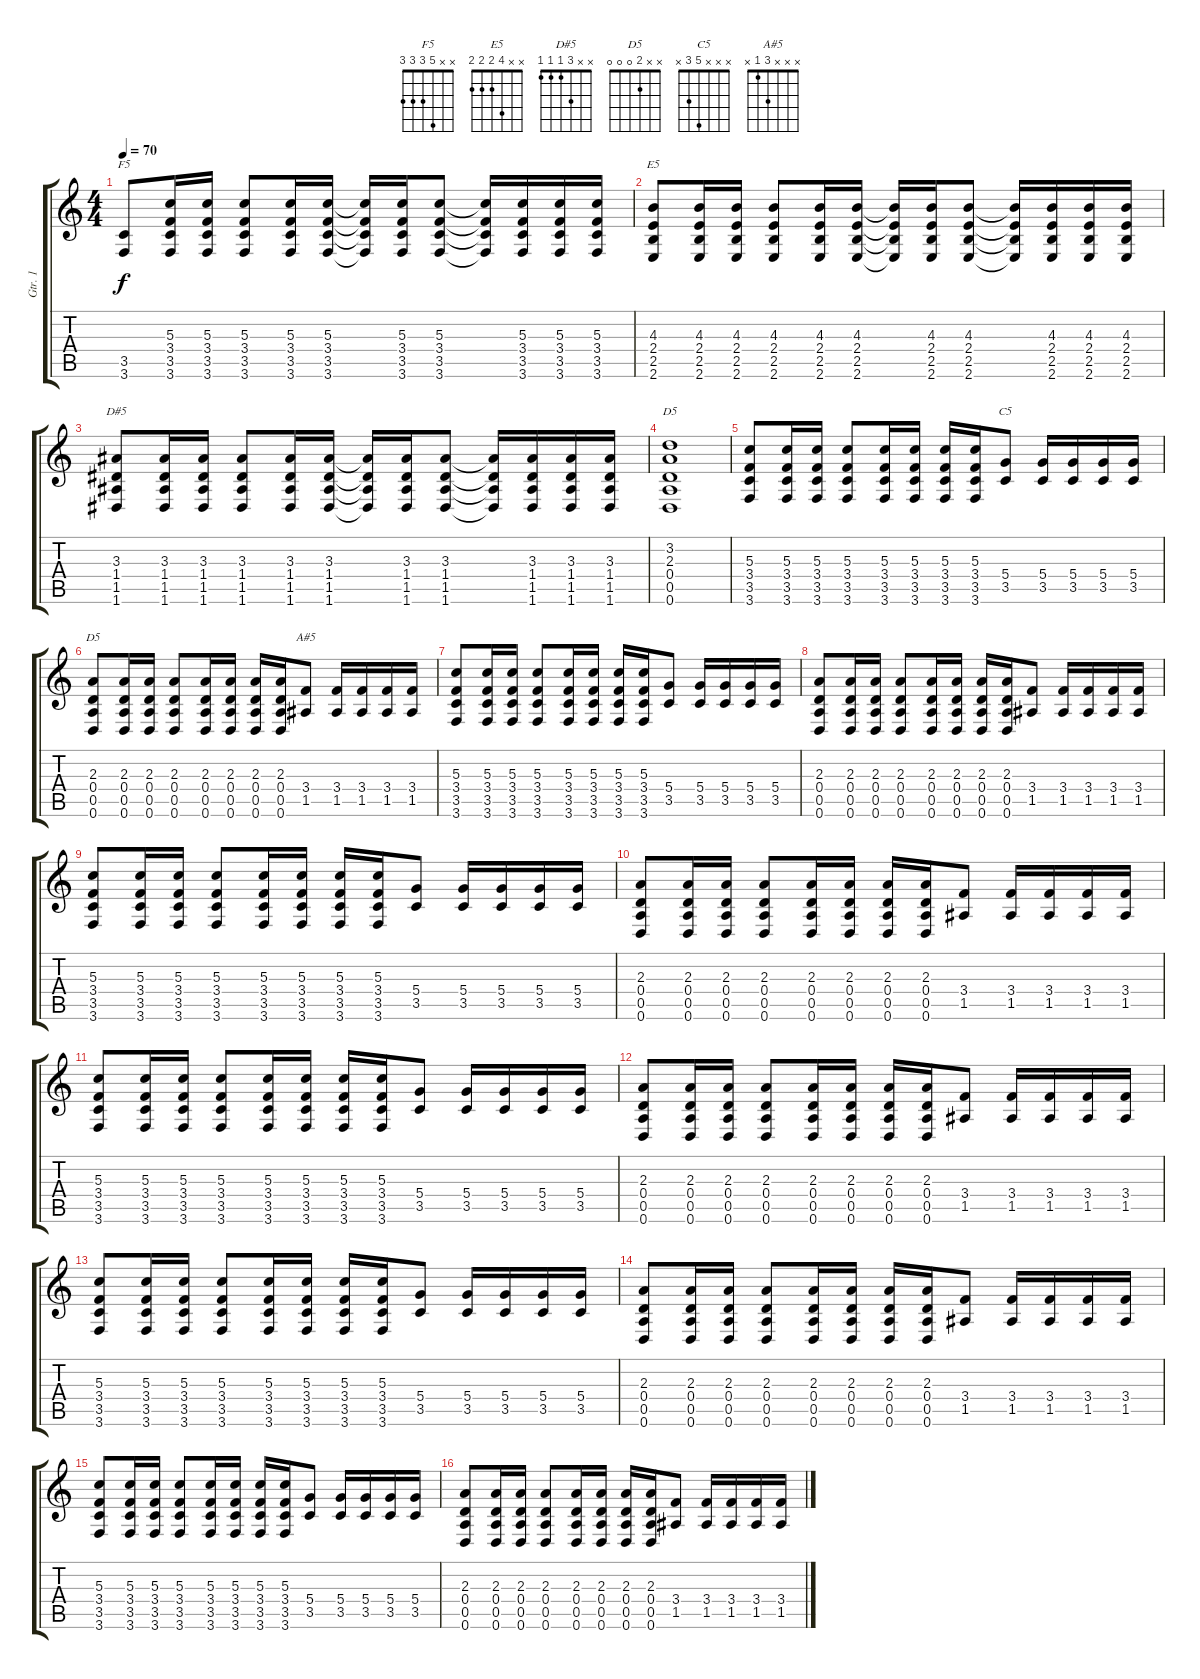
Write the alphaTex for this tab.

\track ("Gtr. 1" "Gtr. 1") {instrument electricguitarclean}
\staff {score tabs}
\tuning (E4 B3 G3 D3 A2 D2) {hide}
\chord ("F5" x x 5 3 3 3)
\chord ("E5" x x 4 2 2 2)
\chord ("D#5" x x 3 1 1 1)
\chord ("D5" x 3 2 0 0 0)
\chord ("C5" x x x 5 3 x)
\chord ("D5" x x 2 0 0 0)
\chord ("A#5" x x x 3 1 x)
\ts (4 4)
\tempo 70
\clef g2
\ks c
(3.5 3.6).8{ch "F5" dy f} (5.3 3.4 3.5 3.6).16 (5.3 3.4 3.5 3.6).16 (5.3 3.4 3.5 3.6).8 (5.3 3.4 3.5 3.6).16 (5.3 3.4 3.5 3.6).16 (5.3{t} 3.4{t} 3.5{t} 3.6{t}).16 (5.3 3.4 3.5 3.6).16 (5.3 3.4 3.5 3.6).8 (5.3{t} 3.4{t} 3.5{t} 3.6{t}).16 (5.3 3.4 3.5 3.6).16 (5.3 3.4 3.5 3.6).16 (5.3 3.4 3.5 3.6).16 |
(4.3 2.4 2.5 2.6).8{ch "E5"} (4.3 2.4 2.5 2.6).16 (4.3 2.4 2.5 2.6).16 (4.3 2.4 2.5 2.6).8 (4.3 2.4 2.5 2.6).16 (4.3 2.4 2.5 2.6).16 (4.3{t} 2.4{t} 2.5{t} 2.6{t}).16 (4.3 2.4 2.5 2.6).16 (4.3 2.4 2.5 2.6).8 (4.3{t} 2.4{t} 2.5{t} 2.6{t}).16 (4.3 2.4 2.5 2.6).16 (4.3 2.4 2.5 2.6).16 (4.3 2.4 2.5 2.6).16 |
(3.3 1.4 1.5 1.6).8{ch "D#5"} (3.3 1.4 1.5 1.6).16 (3.3 1.4 1.5 1.6).16 (3.3 1.4 1.5 1.6).8 (3.3 1.4 1.5 1.6).16 (3.3 1.4 1.5 1.6).16 (3.3{t} 1.4{t} 1.5{t} 1.6{t}).16 (3.3 1.4 1.5 1.6).16 (3.3 1.4 1.5 1.6).8 (3.3{t} 1.4{t} 1.5{t} 1.6{t}).16 (3.3 1.4 1.5 1.6).16 (3.3 1.4 1.5 1.6).16 (3.3 1.4 1.5 1.6).16 |
(3.2 2.3 0.4 0.5 0.6).1{ch "D5"} |
(5.3 3.4 3.5 3.6).8{volume 5} (5.3 3.4 3.5 3.6).16 (5.3 3.4 3.5 3.6).16 (5.3 3.4 3.5 3.6).8 (5.3 3.4 3.5 3.6).16 (5.3 3.4 3.5 3.6).16 (5.3 3.4 3.5 3.6).16 (5.3 3.4 3.5 3.6).16 (5.4 3.5).8{ch "C5"} (5.4 3.5).16 (5.4 3.5).16 (5.4 3.5).16 (5.4 3.5).16 |
(2.3 0.4 0.5 0.6).8{ch "D5"} (2.3 0.4 0.5 0.6).16 (2.3 0.4 0.5 0.6).16 (2.3 0.4 0.5 0.6).8 (2.3 0.4 0.5 0.6).16 (2.3 0.4 0.5 0.6).16 (2.3 0.4 0.5 0.6).16 (2.3 0.4 0.5 0.6).16 (3.4 1.5).8{ch "A#5"} (3.4 1.5).16 (3.4 1.5).16 (3.4 1.5).16 (3.4 1.5).16 |
(5.3 3.4 3.5 3.6).8 (5.3 3.4 3.5 3.6).16 (5.3 3.4 3.5 3.6).16 (5.3 3.4 3.5 3.6).8 (5.3 3.4 3.5 3.6).16 (5.3 3.4 3.5 3.6).16 (5.3 3.4 3.5 3.6).16 (5.3 3.4 3.5 3.6).16 (5.4 3.5).8 (5.4 3.5).16 (5.4 3.5).16 (5.4 3.5).16 (5.4 3.5).16 |
(2.3 0.4 0.5 0.6).8 (2.3 0.4 0.5 0.6).16 (2.3 0.4 0.5 0.6).16 (2.3 0.4 0.5 0.6).8 (2.3 0.4 0.5 0.6).16 (2.3 0.4 0.5 0.6).16 (2.3 0.4 0.5 0.6).16 (2.3 0.4 0.5 0.6).16 (3.4 1.5).8 (3.4 1.5).16 (3.4 1.5).16 (3.4 1.5).16 (3.4 1.5).16 |
(5.3 3.4 3.5 3.6).8 (5.3 3.4 3.5 3.6).16 (5.3 3.4 3.5 3.6).16 (5.3 3.4 3.5 3.6).8 (5.3 3.4 3.5 3.6).16 (5.3 3.4 3.5 3.6).16 (5.3 3.4 3.5 3.6).16 (5.3 3.4 3.5 3.6).16 (5.4 3.5).8 (5.4 3.5).16 (5.4 3.5).16 (5.4 3.5).16 (5.4 3.5).16 |
(2.3 0.4 0.5 0.6).8 (2.3 0.4 0.5 0.6).16 (2.3 0.4 0.5 0.6).16 (2.3 0.4 0.5 0.6).8 (2.3 0.4 0.5 0.6).16 (2.3 0.4 0.5 0.6).16 (2.3 0.4 0.5 0.6).16 (2.3 0.4 0.5 0.6).16 (3.4 1.5).8{volume 11 instrument distortionguitar} (3.4 1.5).16 (3.4 1.5).16 (3.4 1.5).16 (3.4 1.5).16 |
(5.3 3.4 3.5 3.6).8 (5.3 3.4 3.5 3.6).16 (5.3 3.4 3.5 3.6).16 (5.3 3.4 3.5 3.6).8 (5.3 3.4 3.5 3.6).16 (5.3 3.4 3.5 3.6).16 (5.3 3.4 3.5 3.6).16 (5.3 3.4 3.5 3.6).16 (5.4 3.5).8 (5.4 3.5).16 (5.4 3.5).16 (5.4 3.5).16 (5.4 3.5).16 |
(2.3 0.4 0.5 0.6).8 (2.3 0.4 0.5 0.6).16 (2.3 0.4 0.5 0.6).16 (2.3 0.4 0.5 0.6).8 (2.3 0.4 0.5 0.6).16 (2.3 0.4 0.5 0.6).16 (2.3 0.4 0.5 0.6).16 (2.3 0.4 0.5 0.6).16 (3.4 1.5).8 (3.4 1.5).16 (3.4 1.5).16 (3.4 1.5).16 (3.4 1.5).16 |
(5.3 3.4 3.5 3.6).8 (5.3 3.4 3.5 3.6).16 (5.3 3.4 3.5 3.6).16 (5.3 3.4 3.5 3.6).8 (5.3 3.4 3.5 3.6).16 (5.3 3.4 3.5 3.6).16 (5.3 3.4 3.5 3.6).16 (5.3 3.4 3.5 3.6).16 (5.4 3.5).8 (5.4 3.5).16 (5.4 3.5).16 (5.4 3.5).16 (5.4 3.5).16 |
(2.3 0.4 0.5 0.6).8 (2.3 0.4 0.5 0.6).16 (2.3 0.4 0.5 0.6).16 (2.3 0.4 0.5 0.6).8 (2.3 0.4 0.5 0.6).16 (2.3 0.4 0.5 0.6).16 (2.3 0.4 0.5 0.6).16 (2.3 0.4 0.5 0.6).16 (3.4 1.5).8 (3.4 1.5).16 (3.4 1.5).16 (3.4 1.5).16 (3.4 1.5).16 |
(5.3 3.4 3.5 3.6).8 (5.3 3.4 3.5 3.6).16 (5.3 3.4 3.5 3.6).16 (5.3 3.4 3.5 3.6).8 (5.3 3.4 3.5 3.6).16 (5.3 3.4 3.5 3.6).16 (5.3 3.4 3.5 3.6).16 (5.3 3.4 3.5 3.6).16 (5.4 3.5).8 (5.4 3.5).16 (5.4 3.5).16 (5.4 3.5).16 (5.4 3.5).16 |
(2.3 0.4 0.5 0.6).8 (2.3 0.4 0.5 0.6).16 (2.3 0.4 0.5 0.6).16 (2.3 0.4 0.5 0.6).8 (2.3 0.4 0.5 0.6).16 (2.3 0.4 0.5 0.6).16 (2.3 0.4 0.5 0.6).16 (2.3 0.4 0.5 0.6).16 (3.4 1.5).8 (3.4 1.5).16 (3.4 1.5).16 (3.4 1.5).16 (3.4 1.5).16
